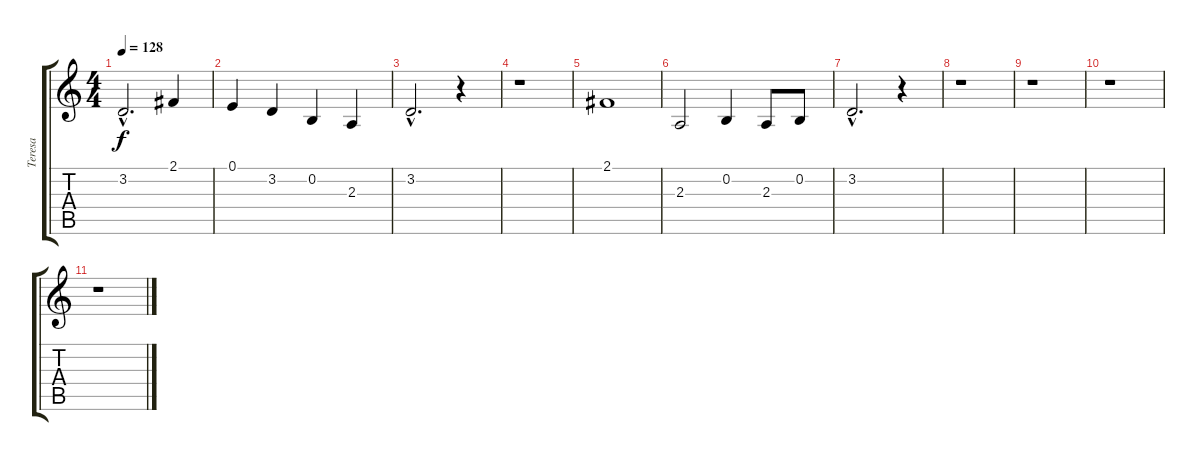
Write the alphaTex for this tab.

\track ("Teresa" "Teresa") {instrument recorder}
\staff {score tabs}
\tuning (E4 B3 G3 D3 A2 E2) {hide}
\ts (4 4)
\tempo 128
\clef g2
\ks c
3.2{hac}.2{d dy f} 2.1.4 |
0.1.4 3.2.4 0.2.4 2.3.4 |
3.2{hac}.2{d} r.4 |
r.1 |
2.1.1 |
2.3.2 0.2.4 2.3.8 0.2.8 |
3.2{hac}.2{d} r.4 |
r.1 |
r.1 |
r.1 |
r.1
